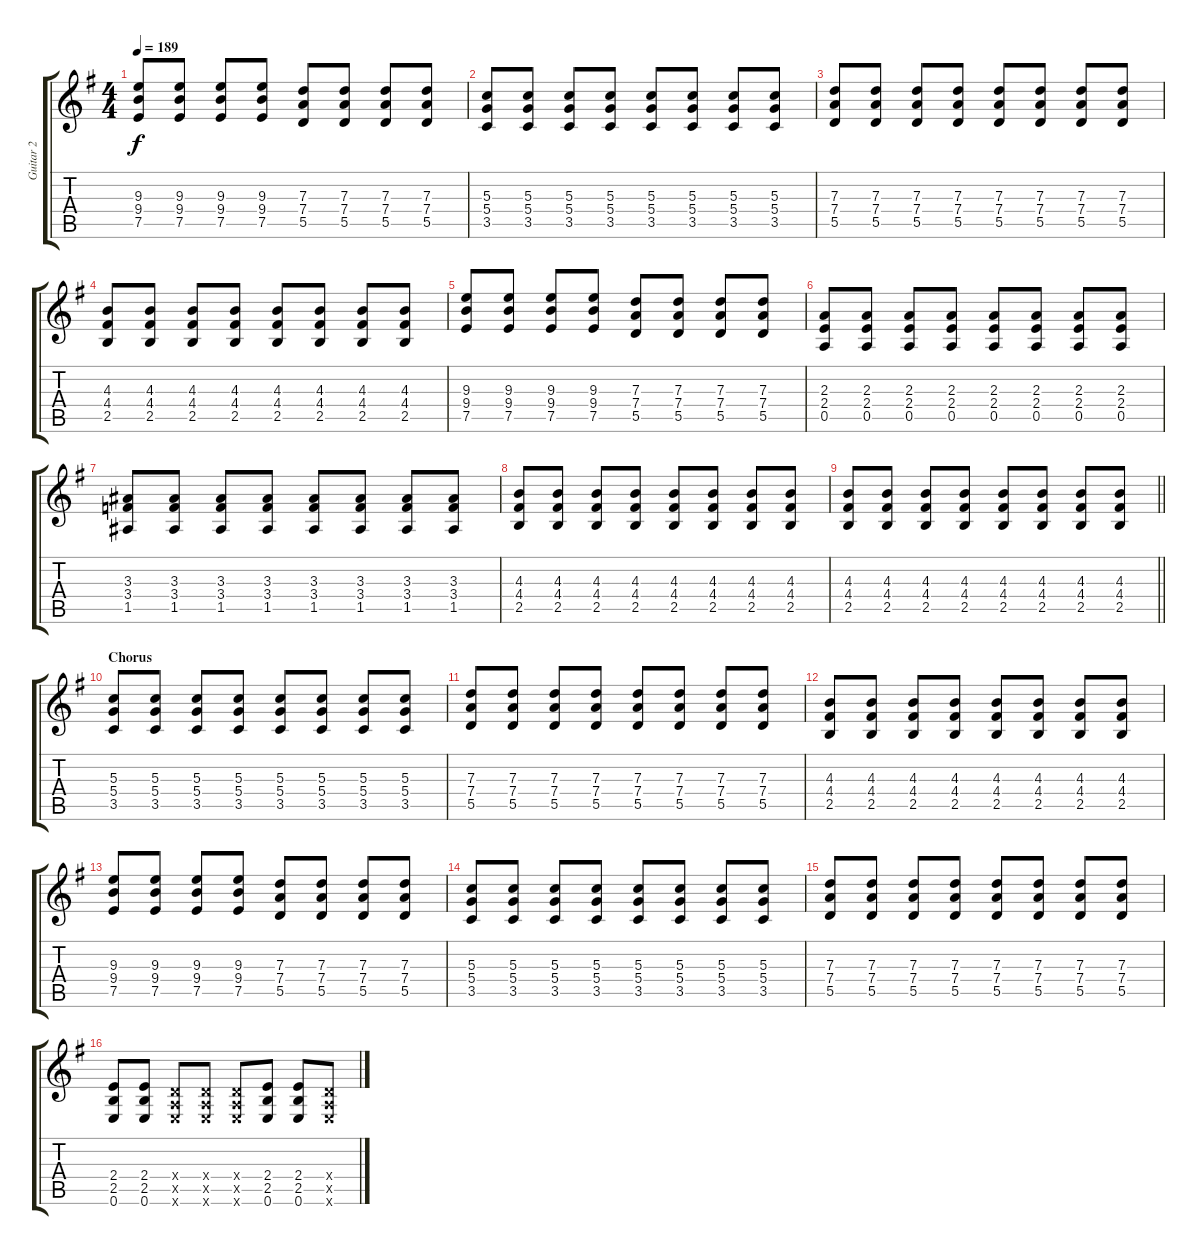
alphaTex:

\track ("Guitar 2" "Guitar 2") {instrument distortionguitar}
\staff {score tabs}
\tuning (E4 B3 G3 D3 A2 E2) {hide}
\ts (4 4)
\tempo 189
\clef g2
\ks g
(9.3 9.4 7.5).8{dy f} (9.3 9.4 7.5).8 (9.3 9.4 7.5).8 (9.3 9.4 7.5).8 (7.3 7.4 5.5).8 (7.3 7.4 5.5).8 (7.3 7.4 5.5).8 (7.3 7.4 5.5).8 |
(5.3 5.4 3.5).8 (5.3 5.4 3.5).8 (5.3 5.4 3.5).8 (5.3 5.4 3.5).8 (5.3 5.4 3.5).8 (5.3 5.4 3.5).8 (5.3 5.4 3.5).8 (5.3 5.4 3.5).8 |
(7.3 7.4 5.5).8 (7.3 7.4 5.5).8 (7.3 7.4 5.5).8 (7.3 7.4 5.5).8 (7.3 7.4 5.5).8 (7.3 7.4 5.5).8 (7.3 7.4 5.5).8 (7.3 7.4 5.5).8 |
(4.3 4.4 2.5).8 (4.3 4.4 2.5).8 (4.3 4.4 2.5).8 (4.3 4.4 2.5).8 (4.3 4.4 2.5).8 (4.3 4.4 2.5).8 (4.3 4.4 2.5).8 (4.3 4.4 2.5).8 |
(9.3 9.4 7.5).8 (9.3 9.4 7.5).8 (9.3 9.4 7.5).8 (9.3 9.4 7.5).8 (7.3 7.4 5.5).8 (7.3 7.4 5.5).8 (7.3 7.4 5.5).8 (7.3 7.4 5.5).8 |
(2.3 2.4 0.5).8 (2.3 2.4 0.5).8 (2.3 2.4 0.5).8 (2.3 2.4 0.5).8 (2.3 2.4 0.5).8 (2.3 2.4 0.5).8 (2.3 2.4 0.5).8 (2.3 2.4 0.5).8 |
(3.3 3.4 1.5).8 (3.3 3.4 1.5).8 (3.3 3.4 1.5).8 (3.3 3.4 1.5).8 (3.3 3.4 1.5).8 (3.3 3.4 1.5).8 (3.3 3.4 1.5).8 (3.3 3.4 1.5).8 |
(4.3 4.4 2.5).8 (4.3 4.4 2.5).8 (4.3 4.4 2.5).8 (4.3 4.4 2.5).8 (4.3 4.4 2.5).8 (4.3 4.4 2.5).8 (4.3 4.4 2.5).8 (4.3 4.4 2.5).8 |
\barLineRight lightlight
(4.3 4.4 2.5).8 (4.3 4.4 2.5).8 (4.3 4.4 2.5).8 (4.3 4.4 2.5).8 (4.3 4.4 2.5).8 (4.3 4.4 2.5).8 (4.3 4.4 2.5).8 (4.3 4.4 2.5).8 |
\section ("" "Chorus")
(5.3 5.4 3.5).8{volume 16 balance 16} (5.3 5.4 3.5).8 (5.3 5.4 3.5).8 (5.3 5.4 3.5).8 (5.3 5.4 3.5).8 (5.3 5.4 3.5).8 (5.3 5.4 3.5).8 (5.3 5.4 3.5).8 |
(7.3 7.4 5.5).8 (7.3 7.4 5.5).8 (7.3 7.4 5.5).8 (7.3 7.4 5.5).8 (7.3 7.4 5.5).8 (7.3 7.4 5.5).8 (7.3 7.4 5.5).8 (7.3 7.4 5.5).8 |
(4.3 4.4 2.5).8 (4.3 4.4 2.5).8 (4.3 4.4 2.5).8 (4.3 4.4 2.5).8 (4.3 4.4 2.5).8 (4.3 4.4 2.5).8 (4.3 4.4 2.5).8 (4.3 4.4 2.5).8 |
(9.3 9.4 7.5).8 (9.3 9.4 7.5).8 (9.3 9.4 7.5).8 (9.3 9.4 7.5).8 (7.3 7.4 5.5).8 (7.3 7.4 5.5).8 (7.3 7.4 5.5).8 (7.3 7.4 5.5).8 |
(5.3 5.4 3.5).8 (5.3 5.4 3.5).8 (5.3 5.4 3.5).8 (5.3 5.4 3.5).8 (5.3 5.4 3.5).8 (5.3 5.4 3.5).8 (5.3 5.4 3.5).8 (5.3 5.4 3.5).8 |
(7.3 7.4 5.5).8 (7.3 7.4 5.5).8 (7.3 7.4 5.5).8 (7.3 7.4 5.5).8 (7.3 7.4 5.5).8 (7.3 7.4 5.5).8 (7.3 7.4 5.5).8 (7.3 7.4 5.5).8 |
(2.4 2.5 0.6).8 (2.4 2.5 0.6).8 (0.4{x} 0.5{x} 0.6{x}).8 (0.4{x} 0.5{x} 0.6{x}).8 (0.4{x} 0.5{x} 0.6{x}).8 (2.4 2.5 0.6).8 (2.4 2.5 0.6).8 (0.4{x} 0.5{x} 0.6{x}).8
